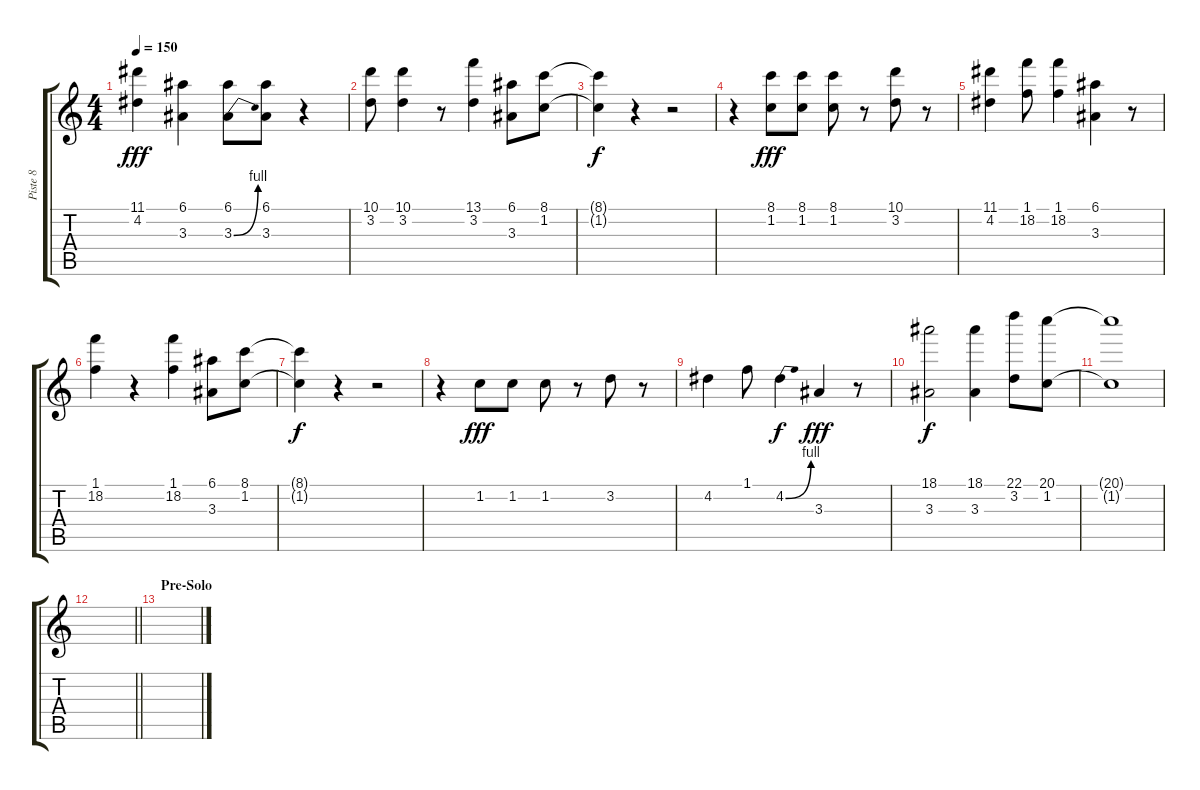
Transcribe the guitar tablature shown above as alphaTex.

\track ("Piste 8" "Piste 8") {instrument overdrivenguitar}
\staff {score tabs}
\tuning (E4 B3 G3 D3 A2 E2) {hide}
\ts (4 4)
\tempo 150
\clef g2
\ks c
(11.1 4.2).4{dy fff} (6.1 3.3).4 (6.1 3.3{be (bend 0 0 60 4)}).8 (6.1 3.3).8 r.4 |
(10.1 3.2).8 (10.1 3.2).4 r.8 (13.1 3.2).4 (6.1 3.3).8 (8.1 1.2).8 |
(8.1{t} 1.2{t}).4{dy f} r.4 r.2 |
r.4 (8.1 1.2).8{dy fff} (8.1 1.2).8 (8.1 1.2).8 r.8 (10.1 3.2).8 r.8 |
(11.1 4.2).4 (1.1 18.2).8 (1.1 18.2).4 (6.1 3.3).4 r.8 |
(1.1 18.2).4 r.4 (1.1 18.2).4 (6.1 3.3).8 (8.1 1.2).8 |
(8.1{t} 1.2{t}).4{dy f} r.4 r.2 |
r.4 1.2.8{dy fff} 1.2.8 1.2.8 r.8 3.2.8 r.8 |
4.2.4 1.1.8 4.2{be (bend 0 0 60 4)}.4{dy f} 3.3.4{dy fff} r.8 |
(18.1 3.3).2{dy f} (18.1 3.3).4 (22.1 3.2).8 (20.1 1.2).8 |
(20.1{t} 1.2{t}).1 |
\barLineRight lightlight
|
\section ("" "Pre-Solo")
